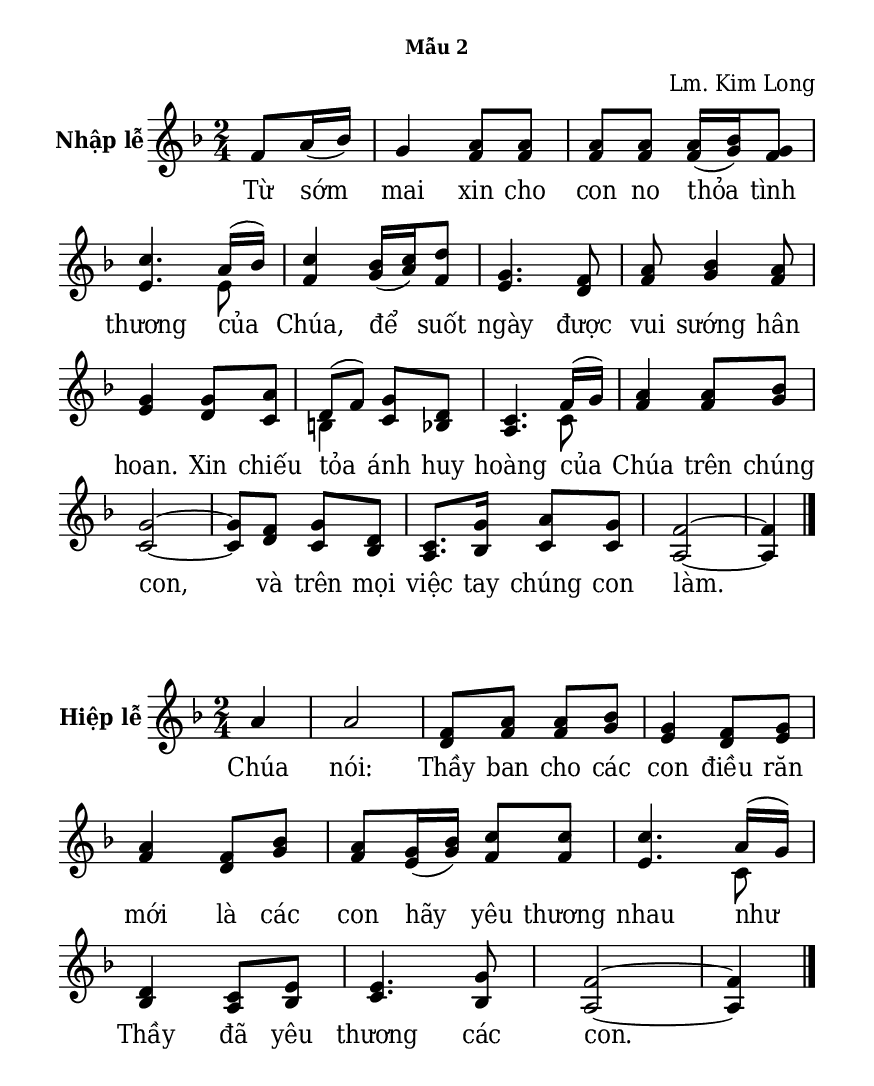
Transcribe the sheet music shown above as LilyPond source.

% Cài đặt chung
\version "2.22.1"
\include "english.ly"

\header {
  %subtitle = "Ca Nhập Lễ và Hiệp Lễ"
  subsubtitle = "Mẫu 2"
  composer = "Lm. Kim Long"
  %arranger = " "
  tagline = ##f
}

% Nhạc
nhacMauMot = \relative c' {
  \key f \major
  \time 2/4
  \partial 4 f8 a16 (bf) |
  g4
  <<
    {
      a8 a |
      a a a16 (bf) g8 |
      c4.
    }
    {
      f,8 f |
      f f f16 (g) f8 |
      e4.
    }
  >>
  <<
    {
      \voiceOne
      a16 (bf)
    }
    \new Voice = "splitpart" {
      \voiceTwo
      e,8
    }
  >>
  \oneVoice
  <<
    {
      c'4 bf16 (c) d8 |
      g,4. f8 |
      a bf4 a8 |
      g4 g8 a
    }
    {
      f4 g16 (a) f8 |
      e4. d8 |
      f g4 f8 |
      e4 d8 c
    }
  >>
  <<
    {
      \voiceOne
      d8 (f)
    }
    \new Voice = "splitpart" {
      \voiceTwo
      b,!4
    }
  >>
  \oneVoice
  <<
    {
      g'8 d |
      c4.
    }
    {
      c8 bf |
      a4.
    }
  >>
  <<
    {
      \voiceOne
      f'16 (g)
    }
    \new Voice = "splitpart" {
      \voiceTwo
      c,8
    }
  >>
  \oneVoice
  <<
    {
      a'4 a8 bf |
      g2 ~ |
      g8 f g d |
      c8. g'16 a8 g |
      f2 ~ |
      f4 \bar "|."
    }
    {
      f4 f8 g |
      c,2 ~ |
      c8 d c bf |
      a8. bf16 c8 c |
      a2 ~ |
      a4
    }
  >>
}

nhacMauHai = \relative c'' {
  \key f \major
  \time 2/4
  \partial 4 a4 |
  a2 |
  <<
    {
      f8 a a bf |
      g4 f8 g |
      a4 f8 bf |
      a g16 (bf) c8 c |
      c4.
    }
    {
      d,8 f f g |
      e4 d8 e |
      f4 d8 g |
      f e16 (g) f8 f |
      e4.
    }
  >>
  <<
    {
      \voiceOne
      a16 (g)
    }
    \new Voice = "splitpart" {
      \voiceTwo
      c,8
    }
  >>
  \oneVoice
  <<
    {
      d4 c8 e |
      e4. g8 |
      f2 ~ |
      f4 \bar "|."
    }
    {
      bf,4 a8 bf |
      c4. bf8 |
      a2 ~ |
      a4
    }
  >>
}

% Lời
loiMauMot = \lyricmode {
  Từ sớm mai xin cho con no thỏa tình thương của Chúa,
  để suốt ngày được vui sướng hân hoan.
  Xin chiếu tỏa ánh huy hoàng của Chúa trên chúng con,
  và trên mọi việc tay chúng con làm.
}

loiMauHai = \lyricmode {
  Chúa nói: Thầy ban cho các con điều răn mới
  là các con hãy yêu thương nhau như Thầy đã yêu thương các con.
}

% Dàn trang
\paper {
  #(set-paper-size "a5")
  top-margin = 10\mm
  bottom-margin = 10\mm
  left-margin = 10\mm
  right-margin = 10\mm
  indent = #0
  #(define fonts
	 (make-pango-font-tree "Deja Vu Serif Condensed"
	 		       "Deja Vu Serif Condensed"
			       "Deja Vu Serif Condensed"
			       (/ 20 20)))
  print-page-number = ##f
}

\score {
  <<
    \new Staff \with {
      instrumentName = \markup { \bold "Nhập lễ" }} <<
        \clef treble
        \new Voice = beSop {
          \nhacMauMot
        }
      \new Lyrics \lyricsto beSop \loiMauMot
    >>
  >>
  \layout {
    indent = 15
    \override Lyrics.LyricSpace.minimum-distance = #1
    \override Score.BarNumber.break-visibility = ##(#f #f #f)
    \override Score.SpacingSpanner.uniform-stretching = ##t
    ragged-last = ##f
  }
}

\markup {
  \vspace#2
}

\score {
  <<
    \new Staff \with {
      instrumentName = \markup { \bold "Hiệp lễ" }} <<
        \clef treble
        \new Voice = beSop {
          \nhacMauHai
        }
      \new Lyrics \lyricsto beSop \loiMauHai
    >>
  >>
  \layout {
    indent = 15
    \override Lyrics.LyricSpace.minimum-distance = #1
    \override Score.BarNumber.break-visibility = ##(#f #f #f)
    \override Score.SpacingSpanner.uniform-stretching = ##t
    ragged-last = ##f
  }
}
